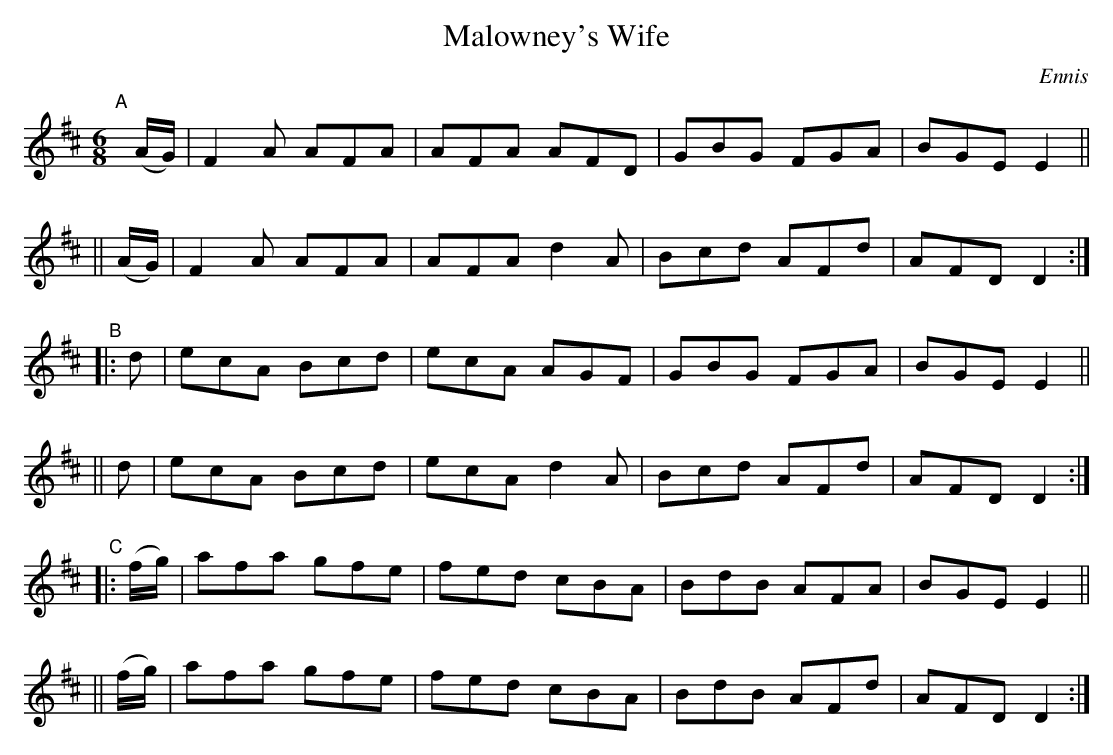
X:1
T: Malowney's Wife
O: Ennis
M: 6/8
L: 1/8
K: D
"^A"\
[|](A/G/) | F2A AFA | AFA AFD | GBG FGA | BGE E2 ||
|| (A/G/) | F2A AFA | AFA d2A | Bcd AFd | AFD D2 :|
"^B"\
|: d | ecA Bcd | ecA AGF | GBG FGA | BGE E2 ||
|| d | ecA Bcd | ecA d2A | Bcd AFd | AFD D2 :|
"^C"\
|: (f/g/) | afa gfe | fed cBA | BdB AFA | BGE E2 ||
|| (f/g/) | afa gfe | fed cBA | BdB AFd | AFD D2 :|
